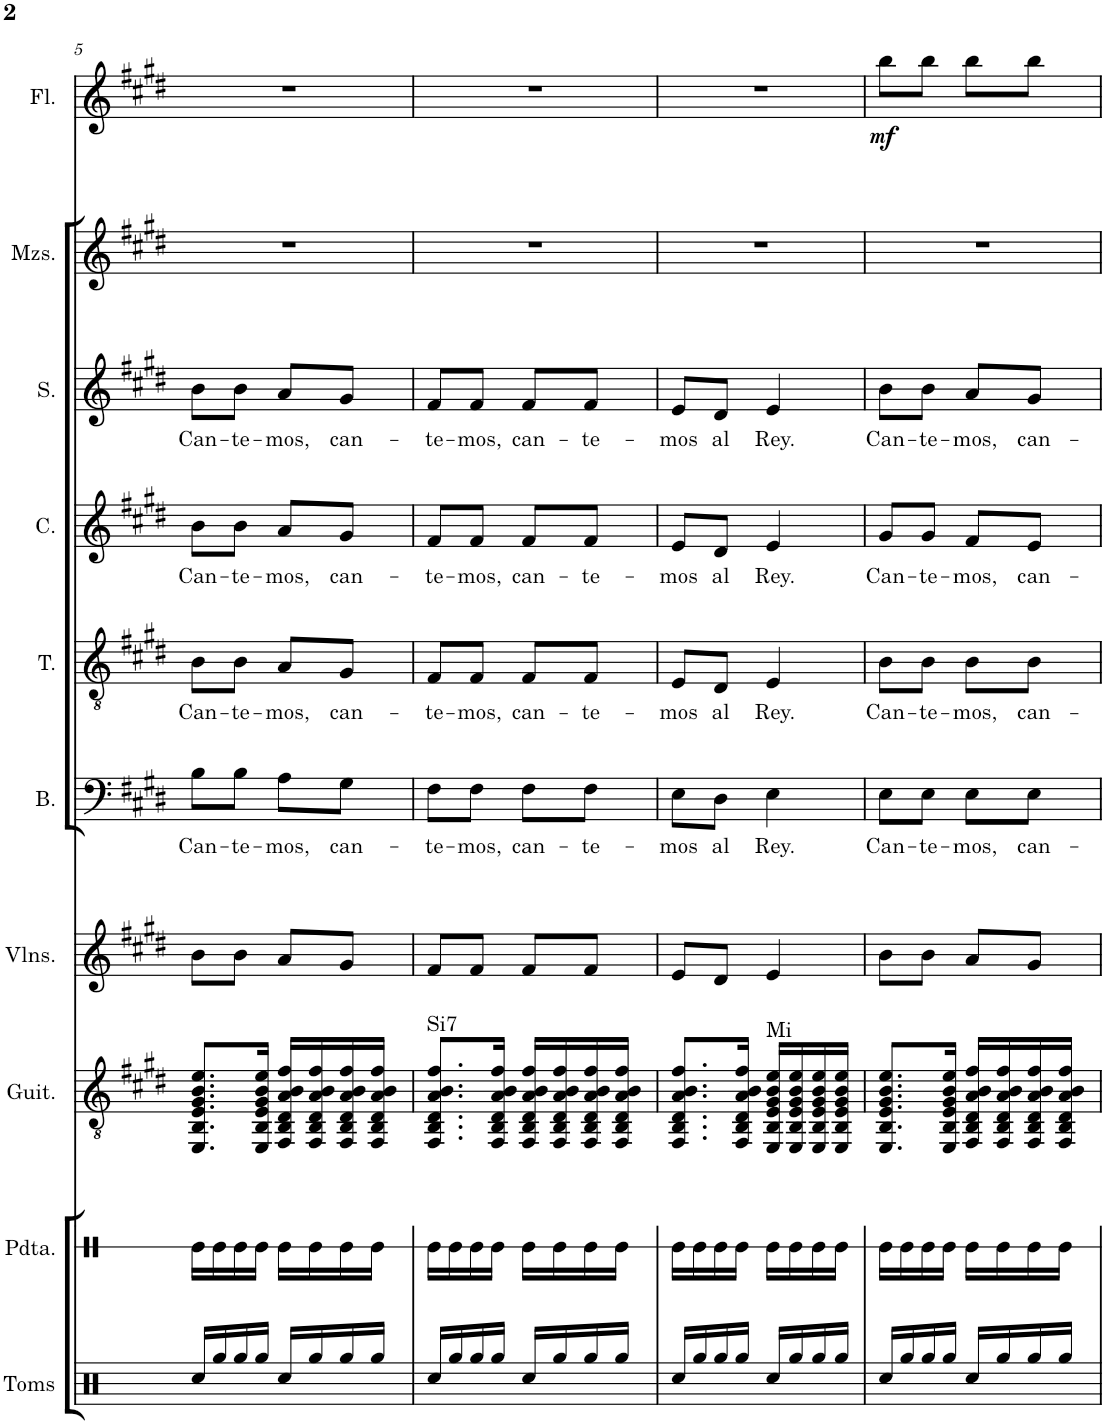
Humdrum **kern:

**kern	**kern	**kern	**harte	**kern	**kern	**text	**kern	**text	**kern	**text	**kern	**text	**kern	**kern	**dynam
*part10	*part9	*part8	*part8	*part7	*part6	*part6	*part5	*part5	*part4	*part4	*part3	*part3	*part2	*part1	*part1
*staff10	*staff9	*staff8	*	*staff7	*staff6	*staff6	*staff5	*staff5	*staff4	*staff4	*staff3	*staff3	*staff2	*staff1	*staff1
*I"Toms	*I"Pandereta	*I"Guitarra	*	*I"Violines	*I"Bajo	*	*I"Tenor	*	*I"Contralto	*	*I"Soprano	*	*I"Mezzo-soprano	*I"Flauta	*
*I'Toms	*I'Pdta.	*I'Guit.	*	*I'Vlns.	*I'B.	*	*I'T.	*	*I'C.	*	*I'S.	*	*I'Mzs.	*I'Fl.	*
!!LO:PB:g=z
*clefX	*clefX	*clefGv2	*	*clefG2	*clefF4	*	*clefGv2	*	*clefG2	*	*clefG2	*	*clefG2	*clefG2	*
*k[]	*k[]	*k[f#c#g#d#]	*	*k[f#c#g#d#]	*k[f#c#g#d#]	*	*k[f#c#g#d#]	*	*k[f#c#g#d#]	*	*k[f#c#g#d#]	*	*k[f#c#g#d#]	*k[f#c#g#d#]	*
*M2/4	*M2/4	*M2/4	*	*M2/4	*M2/4	*	*M2/4	*	*M2/4	*	*M2/4	*	*M2/4	*M2/4	*
=5	=5	=5	=5	=5	=5	=5	=5	=5	=5	=5	=5	=5	=5	=5	=5
!	!	!	!	!	!	!LO:LY:b	!	!LO:LY:b	!	!LO:LY:b	!	!LO:LY:b	!	!	!
16Rcc/LL	16Re\LL	8.EE/ 8.BB/ 8.E/ 8.G#/ 8.B/ 8.e/L	.	8b\L	8B\L	Can-	8B\L	Can-	8b\L	Can-	8b\L	Can-	2r	2r	.
16Rgg/	16Re\	.	.	.	.	.	.	.	.	.	.	.	.	.	.
!	!	!	!	!	!	!LO:LY:b	!	!LO:LY:b	!	!LO:LY:b	!	!LO:LY:b	!	!	!
16Rgg/	16Re\	.	.	8b\J	8B\J	-te-	8B\J	-te-	8b\J	-te-	8b\J	-te-	.	.	.
16Rgg/JJ	16Re\JJ	16EE/ 16BB/ 16E/ 16G#/ 16B/ 16e/Jk	.	.	.	.	.	.	.	.	.	.	.	.	.
!	!	!	!	!	!	!LO:LY:b	!	!LO:LY:b	!	!LO:LY:b	!	!LO:LY:b	!	!	!
16Rcc/LL	16Re\LL	16FF#/ 16BB/ 16D#/ 16A/ 16B/ 16f#/LL	.	8a/L	8A\L	-mos,	8A/L	-mos,	8a/L	-mos,	8a/L	-mos,	.	.	.
16Rgg/	16Re\	16FF#/ 16BB/ 16D#/ 16A/ 16B/ 16f#/	.	.	.	.	.	.	.	.	.	.	.	.	.
!	!	!	!	!	!	!LO:LY:b	!	!LO:LY:b	!	!LO:LY:b	!	!LO:LY:b	!	!	!
16Rgg/	16Re\	16FF#/ 16BB/ 16D#/ 16A/ 16B/ 16f#/	.	8g#/J	8G#\J	can-	8G#/J	can-	8g#/J	can-	8g#/J	can-	.	.	.
16Rgg/JJ	16Re\JJ	16FF#/ 16BB/ 16D#/ 16A/ 16B/ 16f#/JJ	.	.	.	.	.	.	.	.	.	.	.	.	.
=6	=6	=6	=6	=6	=6	=6	=6	=6	=6	=6	=6	=6	=6	=6	=6
!	!	!	!LO:H:kt=Si7	!	!	!LO:LY:b	!	!LO:LY:b	!	!LO:LY:b	!	!LO:LY:b	!	!	!
16Rcc/LL	16Re\LL	8.FF#/ 8.BB/ 8.D#/ 8.A/ 8.B/ 8.f#/L	N	8f#/L	8F#\L	-te-	8F#/L	-te-	8f#/L	-te-	8f#/L	-te-	2r	2r	.
16Rgg/	16Re\	.	.	.	.	.	.	.	.	.	.	.	.	.	.
!	!	!	!	!	!	!LO:LY:b	!	!LO:LY:b	!	!LO:LY:b	!	!LO:LY:b	!	!	!
16Rgg/	16Re\	.	.	8f#/J	8F#\J	-mos,	8F#/J	-mos,	8f#/J	-mos,	8f#/J	-mos,	.	.	.
16Rgg/JJ	16Re\JJ	16FF#/ 16BB/ 16D#/ 16A/ 16B/ 16f#/Jk	.	.	.	.	.	.	.	.	.	.	.	.	.
!	!	!	!	!	!	!LO:LY:b	!	!LO:LY:b	!	!LO:LY:b	!	!LO:LY:b	!	!	!
16Rcc/LL	16Re\LL	16FF#/ 16BB/ 16D#/ 16A/ 16B/ 16f#/LL	.	8f#/L	8F#\L	can-	8F#/L	can-	8f#/L	can-	8f#/L	can-	.	.	.
16Rgg/	16Re\	16FF#/ 16BB/ 16D#/ 16A/ 16B/ 16f#/	.	.	.	.	.	.	.	.	.	.	.	.	.
!	!	!	!	!	!	!LO:LY:b	!	!LO:LY:b	!	!LO:LY:b	!	!LO:LY:b	!	!	!
16Rgg/	16Re\	16FF#/ 16BB/ 16D#/ 16A/ 16B/ 16f#/	.	8f#/J	8F#\J	-te-	8F#/J	-te-	8f#/J	-te-	8f#/J	-te-	.	.	.
16Rgg/JJ	16Re\JJ	16FF#/ 16BB/ 16D#/ 16A/ 16B/ 16f#/JJ	.	.	.	.	.	.	.	.	.	.	.	.	.
=7	=7	=7	=7	=7	=7	=7	=7	=7	=7	=7	=7	=7	=7	=7	=7
!	!	!	!	!	!	!LO:LY:b	!	!LO:LY:b	!	!LO:LY:b	!	!LO:LY:b	!	!	!
16Rcc/LL	16Re\LL	8.FF#/ 8.BB/ 8.D#/ 8.A/ 8.B/ 8.f#/L	.	8e/L	8E\L	-mos	8E/L	-mos	8e/L	-mos	8e/L	-mos	2r	2r	.
16Rgg/	16Re\	.	.	.	.	.	.	.	.	.	.	.	.	.	.
!	!	!	!	!	!	!LO:LY:b	!	!LO:LY:b	!	!LO:LY:b	!	!LO:LY:b	!	!	!
16Rgg/	16Re\	.	.	8d#/J	8D#\J	al	8D#/J	al	8d#/J	al	8d#/J	al	.	.	.
16Rgg/JJ	16Re\JJ	16FF#/ 16BB/ 16D#/ 16A/ 16B/ 16f#/Jk	.	.	.	.	.	.	.	.	.	.	.	.	.
!	!	!	!LO:H:kt=Mi	!	!	!LO:LY:b	!	!LO:LY:b	!	!LO:LY:b	!	!LO:LY:b	!	!	!
16Rcc/LL	16Re\LL	16EE/ 16BB/ 16E/ 16G#/ 16B/ 16e/LL	N	4e/	4E\	Rey.	4E/	Rey.	4e/	Rey.	4e/	Rey.	.	.	.
16Rgg/	16Re\	16EE/ 16BB/ 16E/ 16G#/ 16B/ 16e/	.	.	.	.	.	.	.	.	.	.	.	.	.
16Rgg/	16Re\	16EE/ 16BB/ 16E/ 16G#/ 16B/ 16e/	.	.	.	.	.	.	.	.	.	.	.	.	.
16Rgg/JJ	16Re\JJ	16EE/ 16BB/ 16E/ 16G#/ 16B/ 16e/JJ	.	.	.	.	.	.	.	.	.	.	.	.	.
=8	=8	=8	=8	=8	=8	=8	=8	=8	=8	=8	=8	=8	=8	=8	=8
!	!	!	!	!	!	!LO:LY:b	!	!LO:LY:b	!	!LO:LY:b	!	!LO:LY:b	!	!	!LO:DY:b
16Rcc/LL	16Re\LL	8.EE/ 8.BB/ 8.E/ 8.G#/ 8.B/ 8.e/L	.	8b\L	8E\L	Can-	8B\L	Can-	8g#/L	Can-	8b\L	Can-	2r	8bb\L	mf
16Rgg/	16Re\	.	.	.	.	.	.	.	.	.	.	.	.	.	.
!	!	!	!	!	!	!LO:LY:b	!	!LO:LY:b	!	!LO:LY:b	!	!LO:LY:b	!	!	!
16Rgg/	16Re\	.	.	8b\J	8E\J	-te-	8B\J	-te-	8g#/J	-te-	8b\J	-te-	.	8bb\J	.
16Rgg/JJ	16Re\JJ	16EE/ 16BB/ 16E/ 16G#/ 16B/ 16e/Jk	.	.	.	.	.	.	.	.	.	.	.	.	.
!	!	!	!	!	!	!LO:LY:b	!	!LO:LY:b	!	!LO:LY:b	!	!LO:LY:b	!	!	!
16Rcc/LL	16Re\LL	16FF#/ 16BB/ 16D#/ 16A/ 16B/ 16f#/LL	.	8a/L	8E\L	-mos,	8B\L	-mos,	8f#/L	-mos,	8a/L	-mos,	.	8bb\L	.
16Rgg/	16Re\	16FF#/ 16BB/ 16D#/ 16A/ 16B/ 16f#/	.	.	.	.	.	.	.	.	.	.	.	.	.
!	!	!	!	!	!	!LO:LY:b	!	!LO:LY:b	!	!LO:LY:b	!	!LO:LY:b	!	!	!
16Rgg/	16Re\	16FF#/ 16BB/ 16D#/ 16A/ 16B/ 16f#/	.	8g#/J	8E\J	can-	8B\J	can-	8e/J	can-	8g#/J	can-	.	8bb\J	.
16Rgg/JJ	16Re\JJ	16FF#/ 16BB/ 16D#/ 16A/ 16B/ 16f#/JJ	.	.	.	.	.	.	.	.	.	.	.	.	.
=	=	=	=	=	=	=	=	=	=	=	=	=	=	=	=
*-	*-	*-	*-	*-	*-	*-	*-	*-	*-	*-	*-	*-	*-	*-	*-
